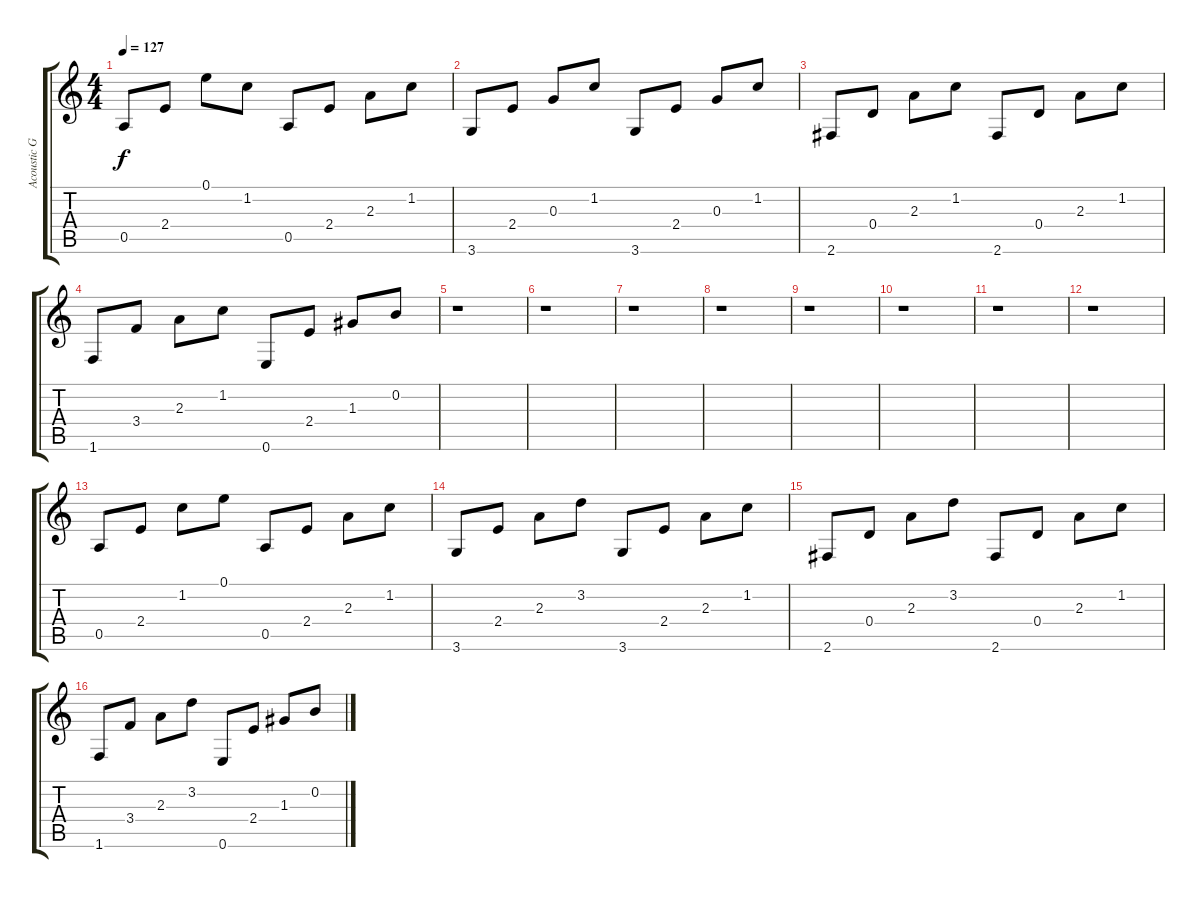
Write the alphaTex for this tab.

\track ("Acoustic Guitar (steel)   " "Acoustic G") {instrument acousticguitarsteel}
\staff {score tabs}
\tuning (E4 B3 G3 D3 A2 E2) {hide}
\ts (4 4)
\tempo 127
\clef g2
\ks c
0.5.8{dy f} 2.4.8 0.1.8 1.2.8 0.5.8 2.4.8 2.3.8 1.2.8 |
3.6.8 2.4.8 0.3.8 1.2.8 3.6.8 2.4.8 0.3.8 1.2.8 |
2.6.8 0.4.8 2.3.8 1.2.8 2.6.8 0.4.8 2.3.8 1.2.8 |
1.6.8 3.4.8 2.3.8 1.2.8 0.6.8 2.4.8 1.3.8 0.2.8 |
r.1 |
r.1 |
r.1 |
r.1 |
r.1 |
r.1 |
r.1 |
r.1 |
0.5.8 2.4.8 1.2.8 0.1.8 0.5.8 2.4.8 2.3.8 1.2.8 |
3.6.8 2.4.8 2.3.8 3.2.8 3.6.8 2.4.8 2.3.8 1.2.8 |
2.6.8 0.4.8 2.3.8 3.2.8 2.6.8 0.4.8 2.3.8 1.2.8 |
1.6.8 3.4.8 2.3.8 3.2.8 0.6.8 2.4.8 1.3.8 0.2.8
